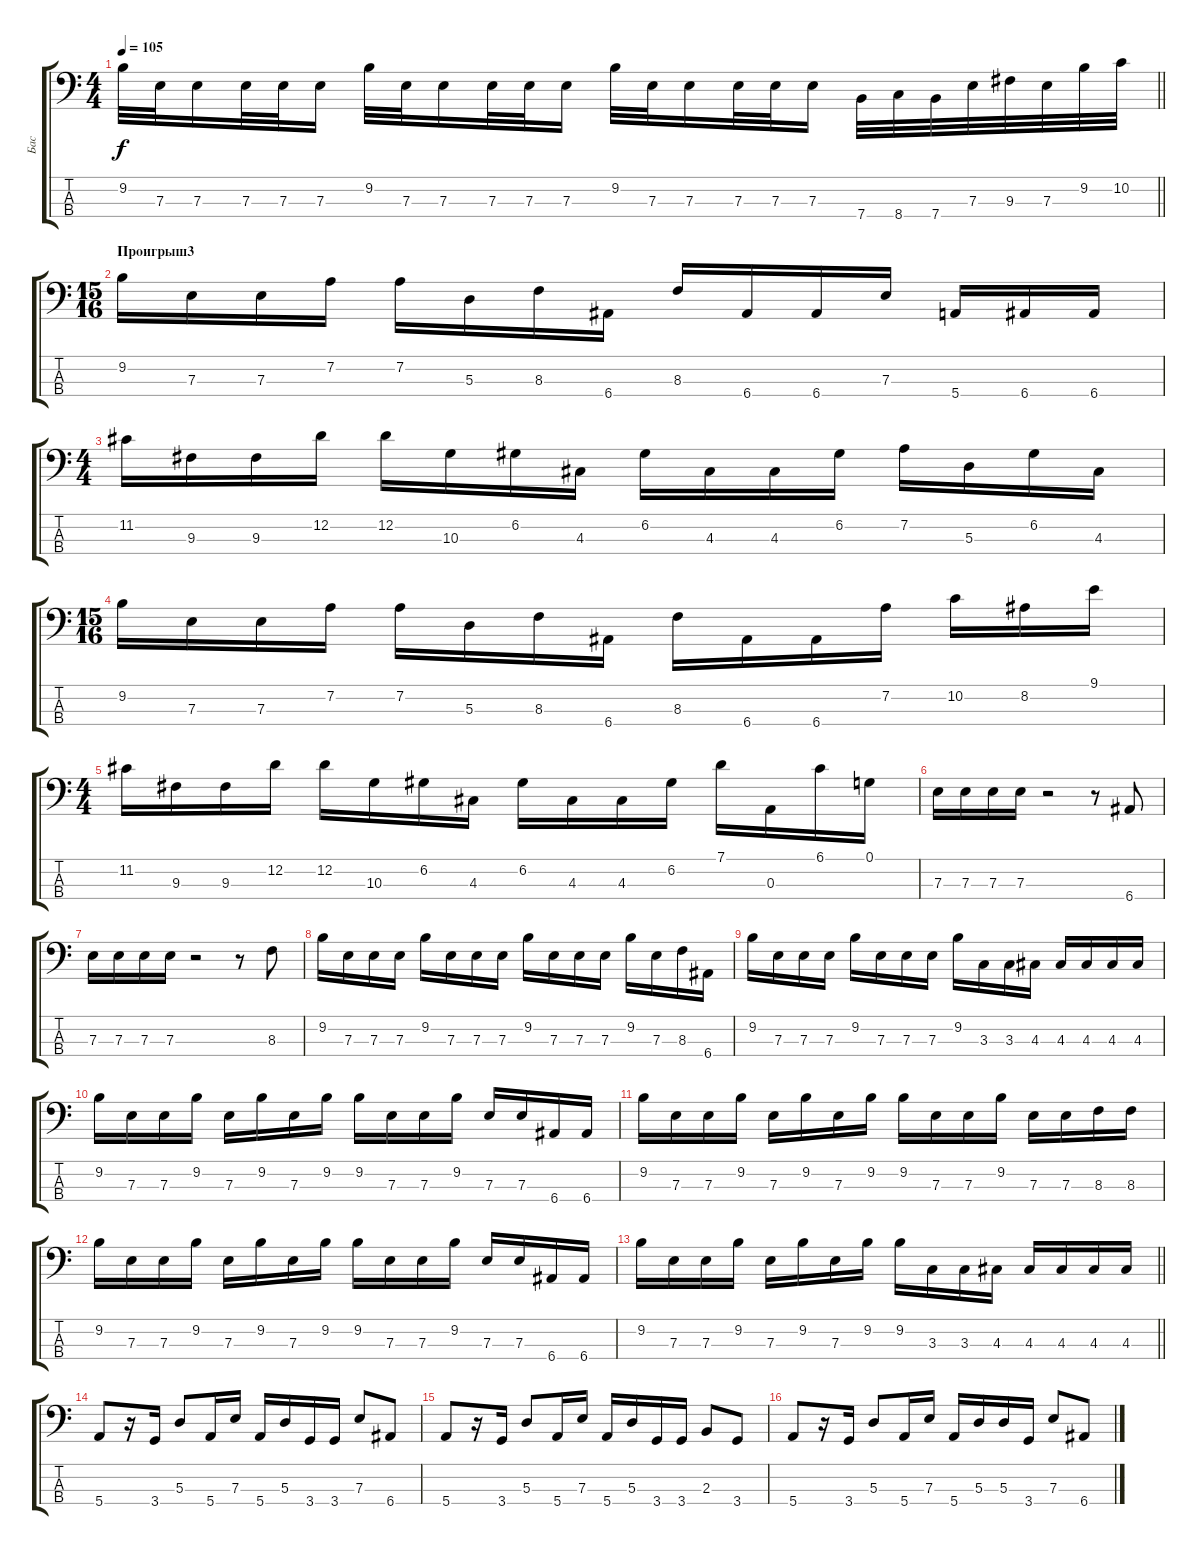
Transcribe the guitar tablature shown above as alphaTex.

\track ("Бас" "Бас") {instrument electricbassfinger}
\staff {score tabs}
\tuning (G2 D2 A1 E1) {hide}
\ts (4 4)
\tempo 105
\clef f4
\barLineRight lightlight
\ks c
9.2.32{dy f} 7.3.32 7.3.16 7.3.32 7.3.32 7.3.16 9.2.32 7.3.32 7.3.16 7.3.32 7.3.32 7.3.16 9.2.32 7.3.32 7.3.16 7.3.32 7.3.32 7.3.16 7.4.32 8.4.32 7.4.32 7.3.32 9.3.32 7.3.32 9.2.32 10.2.32 |
\ts (15 16)
\section ("" "Проигрыш3")
9.2.16 7.3.16 7.3.16 7.2.16 7.2.16 5.3.16 8.3.16 6.4.16 8.3.16 6.4.16 6.4.16 7.3.16 5.4.16 6.4.16 6.4.16 |
\ts (4 4)
11.2.16 9.3.16 9.3.16 12.2.16 12.2.16 10.3.16 6.2.16 4.3.16 6.2.16 4.3.16 4.3.16 6.2.16 7.2.16 5.3.16 6.2.16 4.3.16 |
\ts (15 16)
9.2.16 7.3.16 7.3.16 7.2.16 7.2.16 5.3.16 8.3.16 6.4.16 8.3.16 6.4.16 6.4.16 7.2.16 10.2.16 8.2.16 9.1.16 |
\ts (4 4)
11.2.16 9.3.16 9.3.16 12.2.16 12.2.16 10.3.16 6.2.16 4.3.16 6.2.16 4.3.16 4.3.16 6.2.16 7.1.16 0.3.16 6.1.16 0.1.16 |
7.3.16 7.3.16 7.3.16 7.3.16 r.2 r.8 6.4.8 |
7.3.16 7.3.16 7.3.16 7.3.16 r.2 r.8 8.3.8 |
9.2.16 7.3.16 7.3.16 7.3.16 9.2.16 7.3.16 7.3.16 7.3.16 9.2.16 7.3.16 7.3.16 7.3.16 9.2.16 7.3.16 8.3.16 6.4.16 |
9.2.16 7.3.16 7.3.16 7.3.16 9.2.16 7.3.16 7.3.16 7.3.16 9.2.16 3.3.16 3.3.16 4.3.16 4.3.16 4.3.16 4.3.16 4.3.16 |
9.2.16 7.3.16 7.3.16 9.2.16 7.3.16 9.2.16 7.3.16 9.2.16 9.2.16 7.3.16 7.3.16 9.2.16 7.3.16 7.3.16 6.4.16 6.4.16 |
9.2.16 7.3.16 7.3.16 9.2.16 7.3.16 9.2.16 7.3.16 9.2.16 9.2.16 7.3.16 7.3.16 9.2.16 7.3.16 7.3.16 8.3.16 8.3.16 |
9.2.16 7.3.16 7.3.16 9.2.16 7.3.16 9.2.16 7.3.16 9.2.16 9.2.16 7.3.16 7.3.16 9.2.16 7.3.16 7.3.16 6.4.16 6.4.16 |
\barLineRight lightlight
9.2.16 7.3.16 7.3.16 9.2.16 7.3.16 9.2.16 7.3.16 9.2.16 9.2.16 3.3.16 3.3.16 4.3.16 4.3.16 4.3.16 4.3.16 4.3.16 |
5.4.8 r.16 3.4.16 5.3.8 5.4.16 7.3.16 5.4.16 5.3.16 3.4.16 3.4.16 7.3.8 6.4.8 |
5.4.8 r.16 3.4.16 5.3.8 5.4.16 7.3.16 5.4.16 5.3.16 3.4.16 3.4.16 2.3.8 3.4.8 |
5.4.8 r.16 3.4.16 5.3.8 5.4.16 7.3.16 5.4.16 5.3.16 5.3.16 3.4.16 7.3.8 6.4.8
